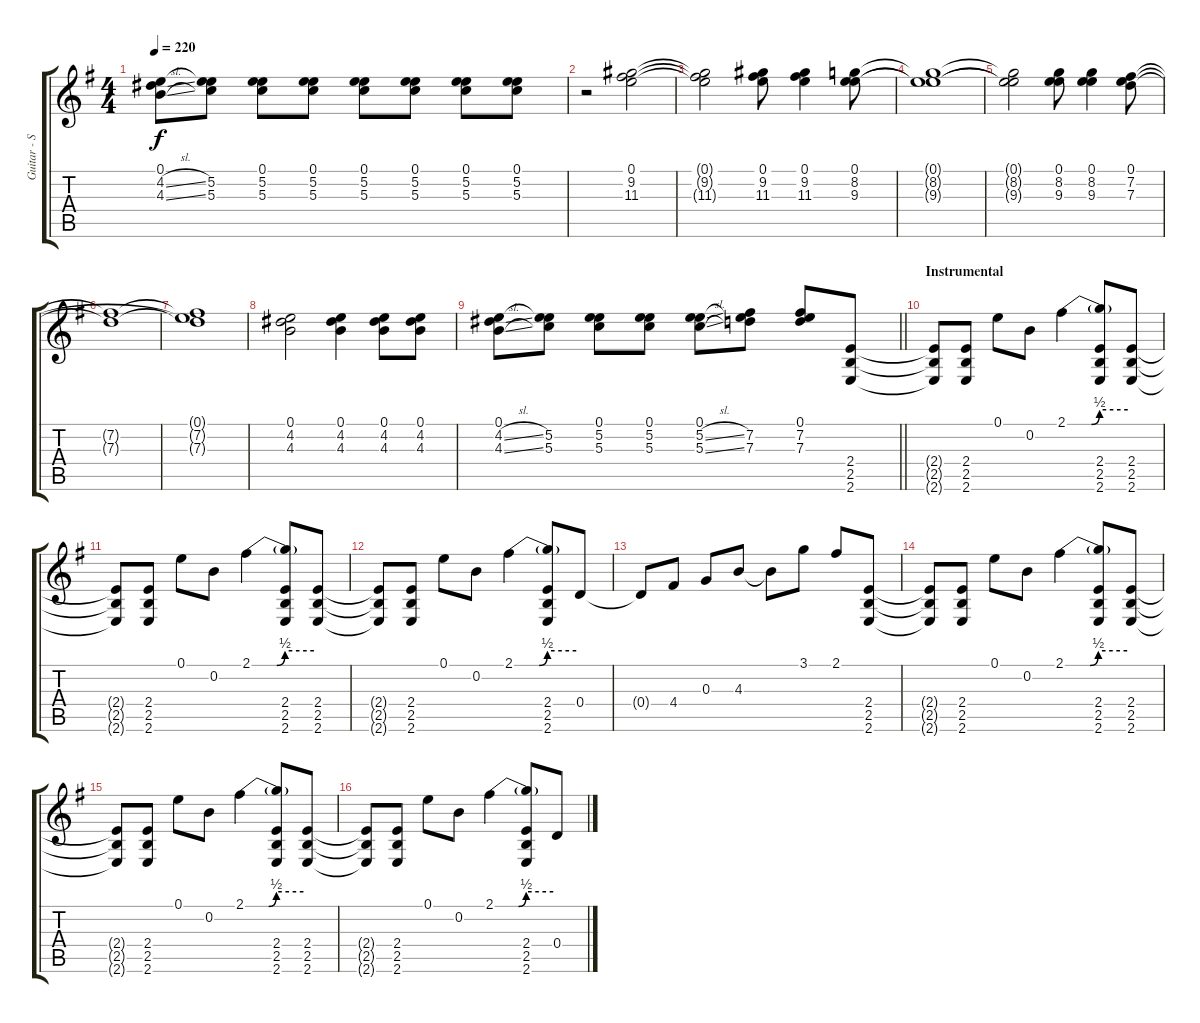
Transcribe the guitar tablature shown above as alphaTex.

\track ("Guitar - Simon Neil" "Guitar - S") {instrument overdrivenguitar}
\staff {score tabs}
\tuning (E4 B3 G3 D3 A2 D2) {hide}
\ts (4 4)
\tempo 220
\clef g2
\ks eminor
(0.1 4.2{sl} 4.3{sl}).8{dy f} (0.1{t} 5.2 5.3).8 (0.1 5.2 5.3).8 (0.1 5.2 5.3).8 (0.1 5.2 5.3).8 (0.1 5.2 5.3).8 (0.1 5.2 5.3).8 (0.1 5.2 5.3).8 |
r.2 (0.1 9.2 11.3).2 |
(0.1{t} 9.2{t} 11.3{t}).2 (0.1 9.2 11.3).8 (0.1 9.2 11.3).4 (0.1 8.2 9.3).8 |
(0.1{t} 8.2{t} 9.3{t}).1 |
(0.1{t} 8.2{t} 9.3{t}).2 (0.1 8.2 9.3).8 (0.1 8.2 9.3).4 (0.1 7.2 7.3).8 |
(7.2{t} 7.3{t}).1 |
(0.1{t} 7.2{t} 7.3{t}).1 |
(0.1 4.2 4.3).2 (0.1 4.2 4.3).4 (0.1 4.2 4.3).8 (0.1 4.2 4.3).8 |
\barLineRight lightlight
(0.1 4.2{sl} 4.3{sl}).8 (0.1{t} 5.2 5.3).8 (0.1 5.2 5.3).8 (0.1 5.2 5.3).8 (0.1 5.2{sl} 5.3{sl}).8 (0.1{t} 7.2 7.3).8 (0.1 7.2 7.3).8 (2.4 2.5 2.6).8{volume 12 instrument overdrivenguitar} |
\section ("" "Instrumental")
(2.4{t} 2.5{t} 2.6{t}).8 (2.4 2.5 2.6).8 0.1.8 0.2.8 2.1{be (custom 0 0 24 0 32 2 60 2)}.4 (2.1{t} 2.4 2.5 2.6).8 (2.4 2.5 2.6).8 |
(2.4{t} 2.5{t} 2.6{t}).8 (2.4 2.5 2.6).8 0.1.8 0.2.8 2.1{be (custom 0 0 24 0 32 2 60 2)}.4 (2.1{t} 2.4 2.5 2.6).8 (2.4 2.5 2.6).8 |
(2.4{t} 2.5{t} 2.6{t}).8 (2.4 2.5 2.6).8 0.1.8 0.2.8 2.1{be (custom 0 0 24 0 32 2 60 2)}.4 (2.1{t} 2.4 2.5 2.6).8 0.4.8 |
0.4{t}.8 4.4.8 0.3.8 4.3.8 4.3{t}.8 3.1.8 2.1.8 (2.4 2.5 2.6).8 |
(2.4{t} 2.5{t} 2.6{t}).8 (2.4 2.5 2.6).8 0.1.8 0.2.8 2.1{be (custom 0 0 24 0 32 2 60 2)}.4 (2.1{t} 2.4 2.5 2.6).8 (2.4 2.5 2.6).8 |
(2.4{t} 2.5{t} 2.6{t}).8 (2.4 2.5 2.6).8 0.1.8 0.2.8 2.1{be (custom 0 0 24 0 32 2 60 2)}.4 (2.1{t} 2.4 2.5 2.6).8 (2.4 2.5 2.6).8 |
(2.4{t} 2.5{t} 2.6{t}).8 (2.4 2.5 2.6).8 0.1.8 0.2.8 2.1{be (custom 0 0 24 0 32 2 60 2)}.4 (2.1{t} 2.4 2.5 2.6).8 0.4.8
